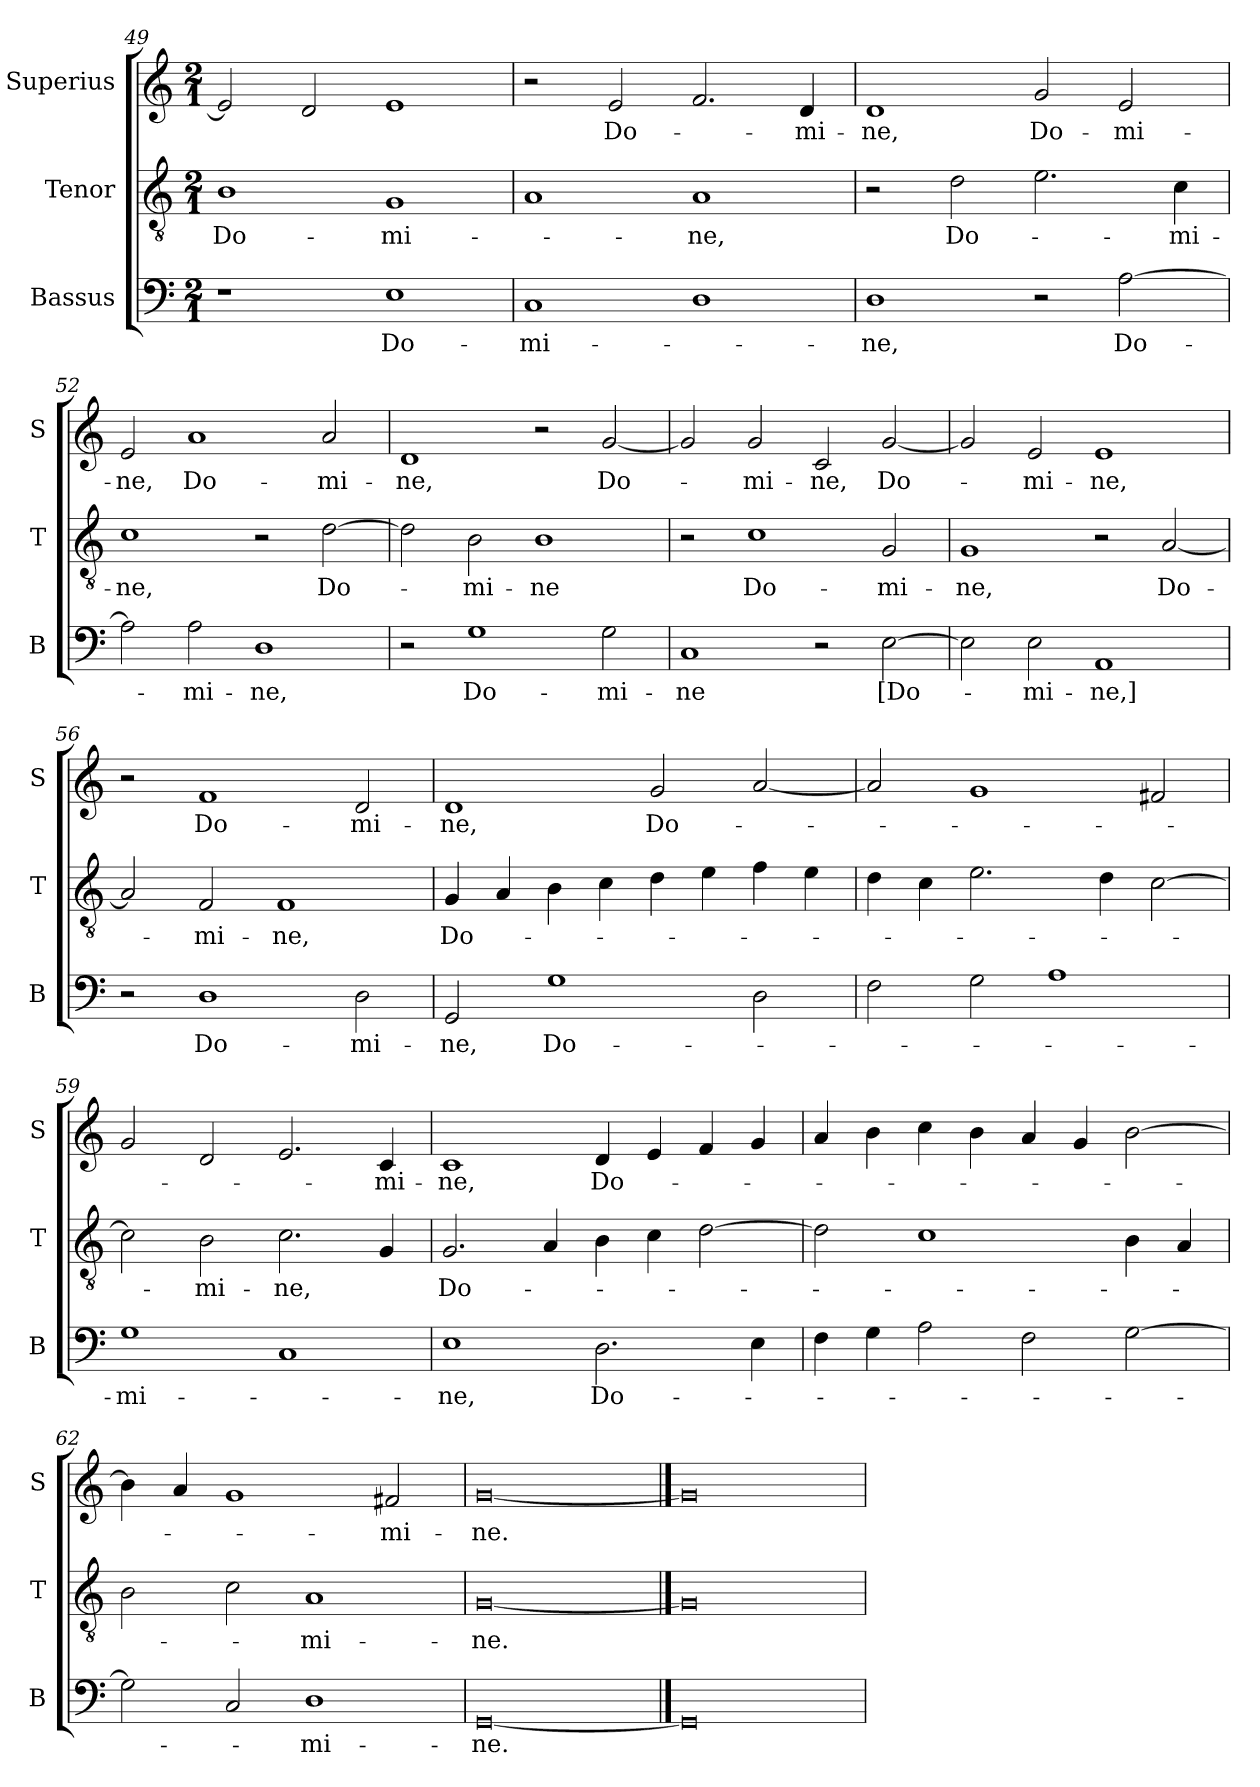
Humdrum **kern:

**kern	**text	**kern	**text	**kern	**text
*part3	*part3	*part2	*part2	*part1	*part1
*staff3	*staff3	*staff2	*staff2	*staff1	*staff1
*I"Bassus	*	*I"Tenor	*	*I"Superius	*
*I'B	*	*I'T	*	*I'S	*
*clefF4	*	*clefGv2	*	*clefG2	*
*k[]	*	*k[]	*	*k[]	*
*M2/1	*	*M2/1	*	*M2/1	*
=49	=49	=49	=49	=49	=49
1r	.	1B	Do-	2e]	.
.	.	.	.	2d	.
1E	Do-	1G	-mi-	1e	.
=50	=50	=50	=50	=50	=50
1C	-mi-	1A	.	2r	.
.	.	.	.	2e	Do-
1D	.	1A	-ne,	2.f	.
.	.	.	.	4d	-mi-
=51	=51	=51	=51	=51	=51
1D	-ne,	2r	.	1d	-ne,
.	.	2d	Do-	.	.
2r	.	2.e	.	2g	Do-
[2A	Do-	.	.	2e	-mi-
.	.	4c	-mi-	.	.
=52	=52	=52	=52	=52	=52
2A]	.	1c	-ne,	2e	-ne,
2A	-mi-	.	.	1a	Do-
1D	-ne,	2r	.	.	.
.	.	[2d	Do-	2a	-mi-
=53	=53	=53	=53	=53	=53
2r	.	2d]	.	1d	-ne,
1G	Do-	2B	-mi-	.	.
.	.	1B	-ne	2r	.
2G	-mi-	.	.	[2g	Do-
=54	=54	=54	=54	=54	=54
1C	-ne	2r	.	2g]	.
.	.	1c	Do-	2g	-mi-
2r	.	.	.	2c	-ne,
[2E	[Do-	2G	-mi-	[2g	Do-
=55	=55	=55	=55	=55	=55
2E]	.	1G	-ne,	2g]	.
2E	-mi-	.	.	2e	-mi-
1AA	-ne,]	2r	.	1e	-ne,
.	.	[2A	Do-	.	.
=56	=56	=56	=56	=56	=56
2r	.	2A]	.	2r	.
1D	Do-	2F	-mi-	1f	Do-
.	.	1F	-ne,	.	.
2D	-mi-	.	.	2d	-mi-
=57	=57	=57	=57	=57	=57
2GG	-ne,	4G	Do-	1d	-ne,
.	.	4A	.	.	.
1G	Do-	4B	.	.	.
.	.	4c	.	.	.
.	.	4d	.	2g	Do-
.	.	4e	.	.	.
2D	.	4f	.	[2a	.
.	.	4e	.	.	.
=58	=58	=58	=58	=58	=58
2F	.	4d	.	2a]	.
.	.	4c	.	.	.
2G	.	2.e	.	1g	.
1A	.	.	.	.	.
.	.	4d	.	.	.
.	.	[2c	.	2f#X	.
=59	=59	=59	=59	=59	=59
1G	-mi-	2c]	.	2g	.
.	.	2B	-mi-	2d	.
1C	.	2.c	-ne,	2.e	.
.	.	4G	.	4c	-mi-
=60	=60	=60	=60	=60	=60
1E	-ne,	2.G	Do-	1c	-ne,
.	.	4A	.	.	.
2.D	Do-	4B	.	4d	Do-
.	.	4c	.	4e	.
.	.	[2d	.	4f	.
4E	.	.	.	4g	.
=61	=61	=61	=61	=61	=61
4F	.	2d]	.	4a	.
4G	.	.	.	4b	.
2A	.	1c	.	4cc	.
.	.	.	.	4b	.
2F	.	.	.	4a	.
.	.	.	.	4g	.
[2G	.	4B	.	[2b	.
.	.	4A	.	.	.
=62	=62	=62	=62	=62	=62
2G]	.	2B	.	4b]	.
.	.	.	.	4a	.
2C	.	2c	.	1g	.
1D	-mi-	1A	-mi-	.	.
.	.	.	.	2f#X	-mi-
=63	=63	=63	=63	=63	=63
[0GG	-ne.	[0G	-ne.	[0g	-ne.
==64	==64	==64	==64	==64	==64
0GG]	.	0G]	.	0g]	.
=	=	=	=	=	=
*-	*-	*-	*-	*-	*-
